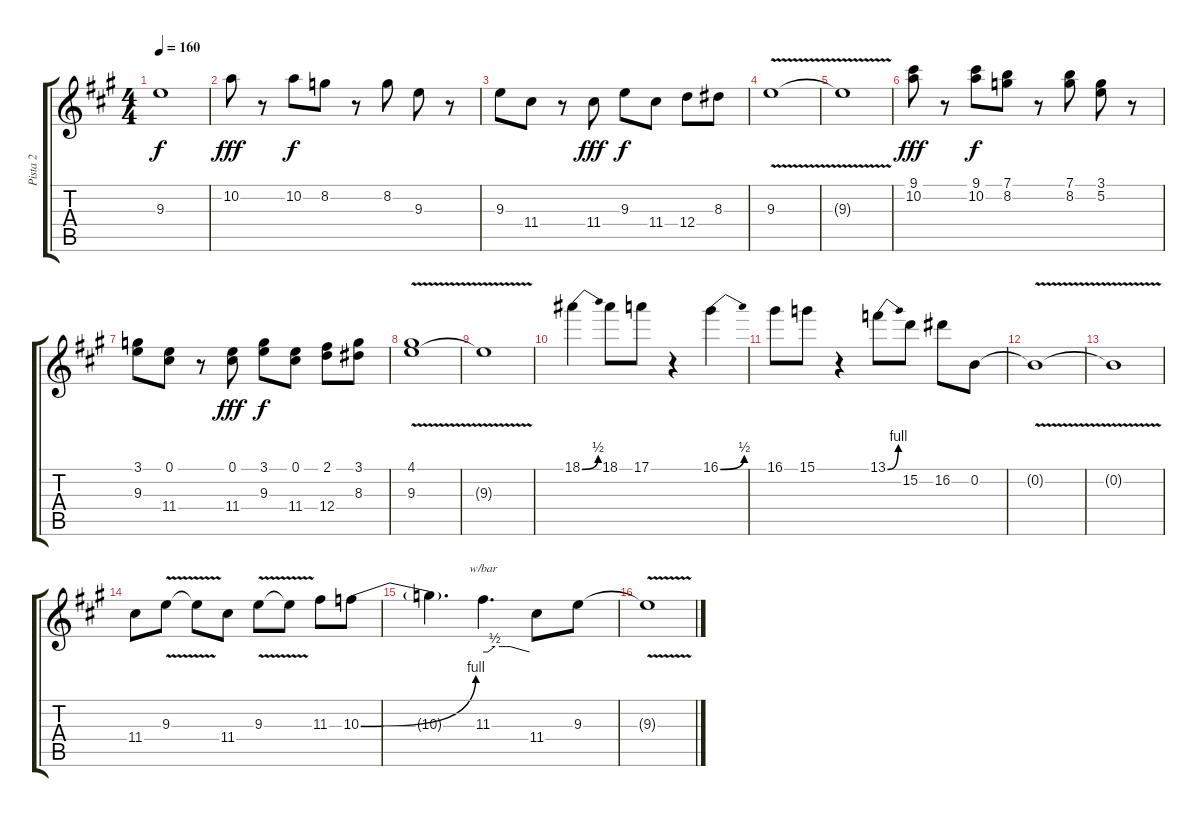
\track ("Pista 2" "Pista 2") {instrument distortionguitar}
\staff {score tabs}
\tuning (E4 B3 G3 D3 A2 E2) {hide}
\ts (4 4)
\tempo 160
\clef g2
\ks a
9.3{t}.1{dy f} |
10.2.8{dy fff} r.8 10.2.8{dy f} 8.2.8 r.8 8.2.8 9.3.8 r.8 |
9.3.8 11.4.8 r.8 11.4.8{dy fff} 9.3.8{dy f} 11.4.8 12.4.8 8.3.8 |
9.3{v}.1 |
9.3{t}.1 |
(9.1 10.2).8{dy fff} r.8 (9.1 10.2).8{dy f} (7.1 8.2).8 r.8 (7.1 8.2).8 (3.1 5.2).8 r.8 |
(3.1 9.3).8 (0.1 11.4).8 r.8 (0.1 11.4).8{dy fff} (3.1 9.3).8{dy f} (0.1 11.4).8 (2.1 12.4).8 (3.1 8.3).8 |
(4.1 9.3{v}).1 |
9.3{t}.1 |
18.1{be (bend 0 0 60 2)}.4 18.1.8 17.1.8 r.4 16.1{be (bend 0 0 60 2)}.4 |
16.1.8 15.1.8 r.4 13.1{be (bend 0 0 60 4)}.8 15.2.8 16.2.8 0.2.8 |
0.2{v t}.1 |
0.2{t}.1 |
11.4.8 9.3{v}.8 9.3{t}.8 11.4.8 9.3{v}.8 9.3{t}.8 11.3.8 10.3{be (bend 0 0 60 4)}.8 |
10.3{t}.4{d} 11.3.4{d tbe (custom default 0 0 6 0 15 2 25 2 30 2 35 2 60 0)} 11.4.8 9.3.8 |
9.3{v t}.1
